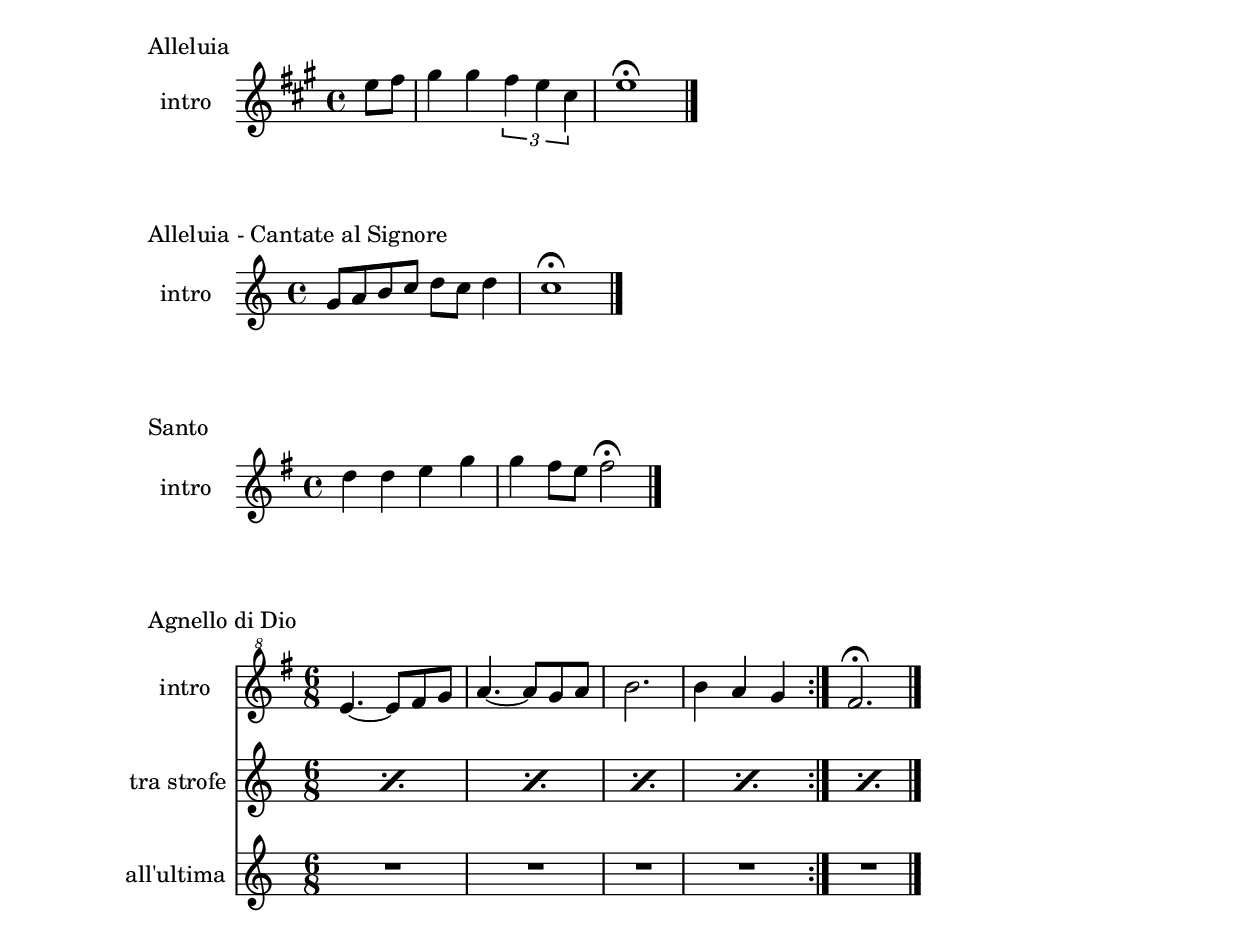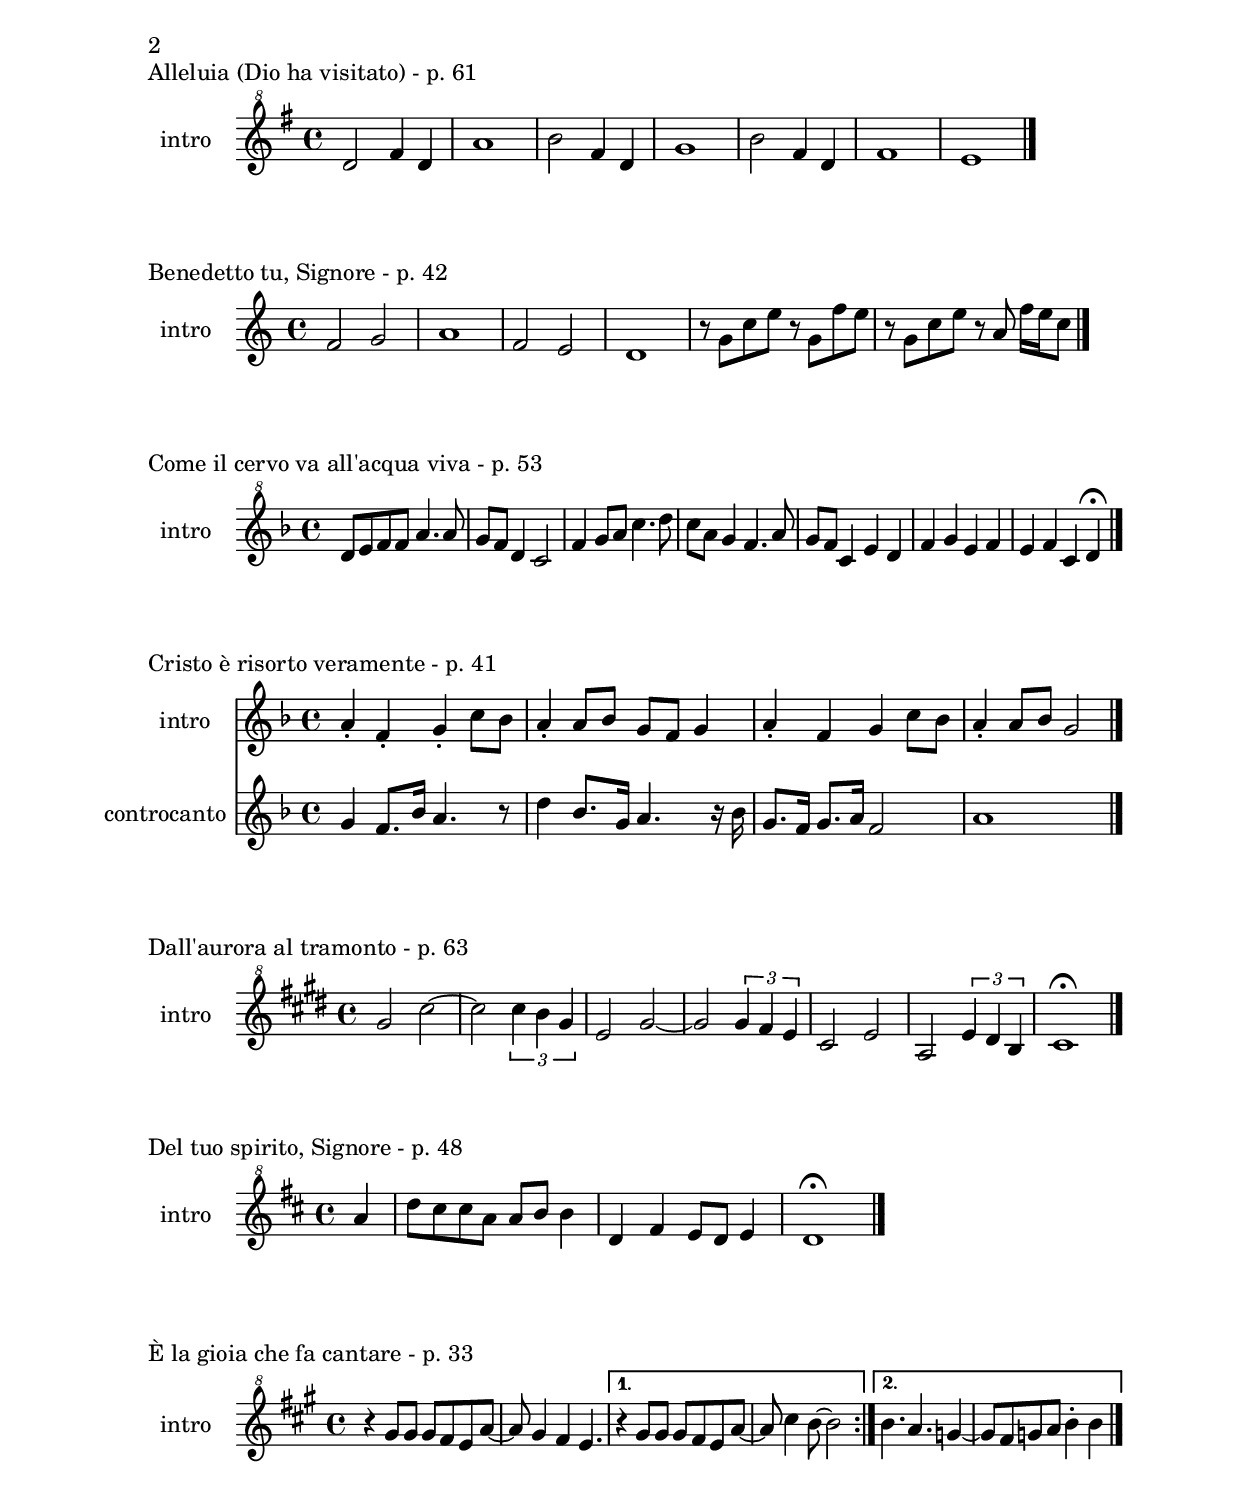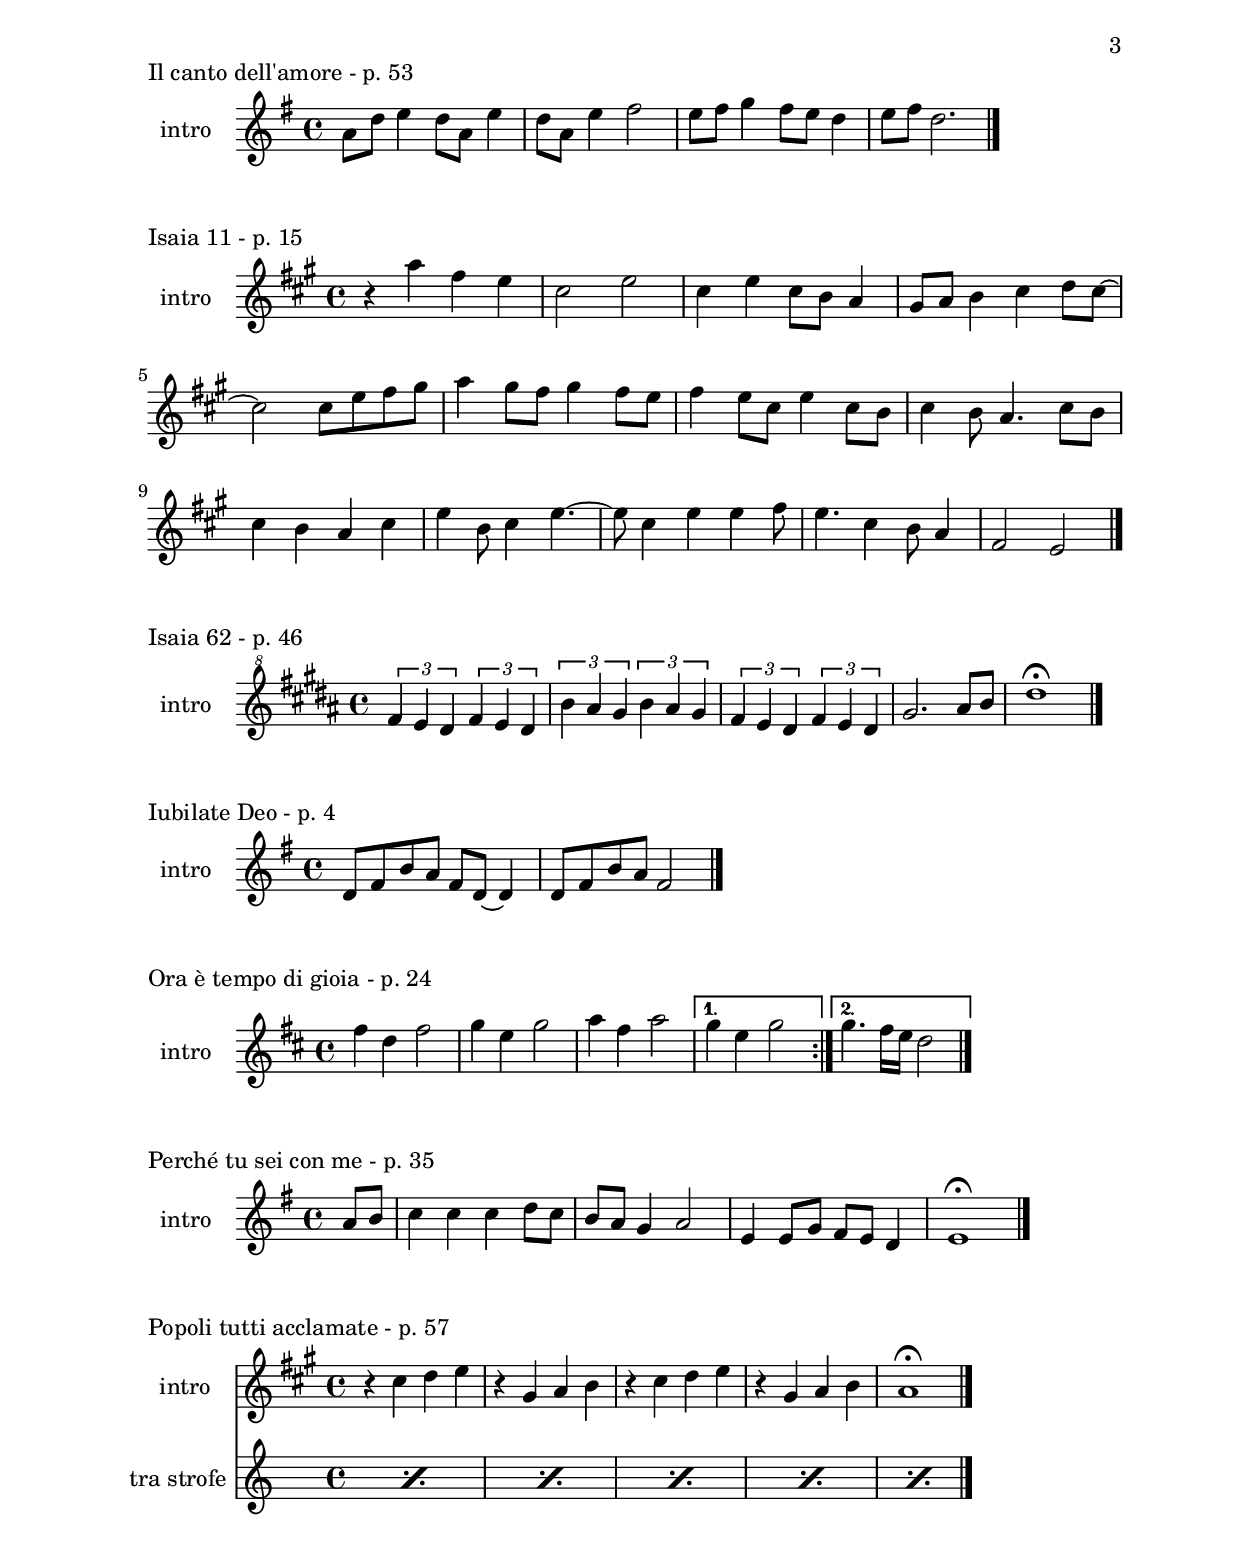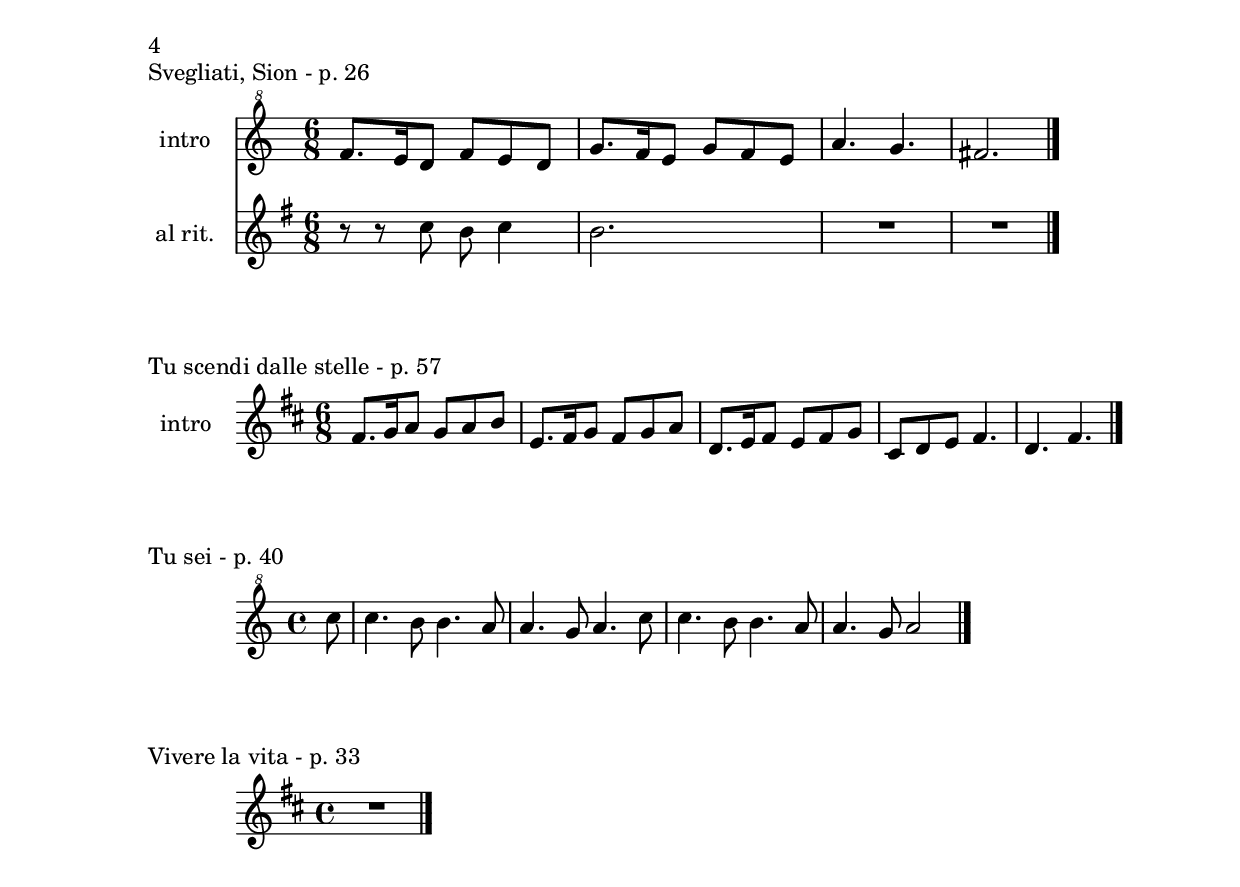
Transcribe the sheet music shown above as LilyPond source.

\version "2.22.1"

\paper {
    top-margin = 25
    left-margin = 25
    right-margin = 20
    bottom-margin = 20
}

makePercent =
    #(define-music-function (note) (ly:music?)
    "Make a percent repeat the same length as NOTE."
    (make-music 'PercentEvent 'length (ly:music-length note)))

\book {
    \header{
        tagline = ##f
    }

    \bookpart {
        \score {
            \header {
                piece = "Alleluia"
            }
            \new Staff
            \relative c'' {
                \set Staff.instrumentName = #"intro "
                \clef treble
                \key a \major
                \time 4/4
                \partial 4 e8 fis |
                gis4 gis \tuplet 3/2 { fis e cis } |
                e1 \fermata \bar "|."
            }
        }

        \score {
            \header {
                piece = "Alleluia - Cantate al Signore"
            }
            \new Staff
            \relative c'' {
                \set Staff.instrumentName = #"intro "
                \clef treble
                \key c \major
                \time 4/4
                g8 a b c d c d4 |
                c1 \fermata \bar "|."
            }
        }

        \score {
            \header {
                piece = "Santo"
            }
            \new Staff
            \relative c'' {
                \set Staff.instrumentName = #"intro "
                \clef treble
                \key g \major
                \time 4/4
                d4 d e g |
                g fis8 e fis2 \fermata \bar"|."
            }
        }

        \score {
            \header {
                piece = "Agnello di Dio"
            }
            <<
                \new Staff
                \relative c'' {
                    \set Staff.instrumentName = #"intro "
                    \clef "treble^8"
                    \key g \major
                    \time 6/8
                    \repeat volta 2 {
                        e4.~ e8 fis g | a4.~ a8 g a |
                        b2. | b4 a g
                    }
                    fis2. \fermata \bar"|."
                }
                \new Staff
                \relative c {
                    \set Staff.instrumentName = #"tra strofe "
                    \repeat percent 5 { \makePercent s2. }
                }
                \new Staff
                \relative c {
                    \set Staff.instrumentName = #"all'ultima "
                    R2. R R R R
                }
            >>
        }
    }

    \bookpart {
        \score {
            \header {
                piece = "Alleluia (Dio ha visitato) - p. 61"
            }
            \new Staff
            \relative c'' {
                \set Staff.instrumentName = #"intro "
                \clef "treble^8"
                \key g \major
                \time 4/4
                d2 fis4 d | a'1 |
                b2 fis4 d | g1 |
                b2 fis4 d | fis1 | e \bar "|."
            }
        }

        \score {
            \header {
                piece = "Benedetto tu, Signore - p. 42"
            }
            \new Staff
            \relative c' {
                \set Staff.instrumentName = #"intro "
                \clef treble
                \key c \major
                \time 4/4
                f2 g | a1 |
                f2 e | d1 |
                r8 g c e r g, f' e | r g, c e r a, f'16 e c8 \bar "|."
            }
        }

        \score {
            \header {
                piece = "Come il cervo va all'acqua viva - p. 53"
            }
            \new Staff
            \relative c'' {
                \set Staff.instrumentName = #"intro "
                \clef "treble^8"
                \key f \major
                \time 4/4
                d8 e f f a4. a8 | g f d4 c2 |
                f4 g8 a c4. d8 | c a g4 f4. a8 |
                g f c4 e d | f g e f |
                e f c d \fermata \bar"|."
            }
        }

        \score {
            \header {
                piece = "Cristo è risorto veramente - p. 41"
            }
            << 
                \new Staff
                \relative c'' {
                    \set Staff.instrumentName = #"intro "
                    \clef treble
                    \key f \major
                    \time 4/4
                    a4-. f-. g-. c8 bes | a4-. a8 bes g f g4 |
                    a-. f g c8 bes | a4-. a8 bes g2 \bar"|."
                }
                \new Staff
                \relative c'' {
                    \set Staff.instrumentName = #"controcanto "
                    \clef treble
                    \key f \major
                    \time 4/4
                    g4 f8. bes16 a4. r8 | d4 bes8. g16 a4. r16 bes |
                    g8. f16 g8. a16 f2 | a1 \bar"|."
                }
            >>
        }

        \score {
            \header {
                piece = "Dall'aurora al tramonto - p. 63"
            }
            \new Staff
            \relative c''' {
                \set Staff.instrumentName = #"intro "
                \clef "treble^8"
                \key e \major
                \time 4/4
                gis2 cis~ | cis \tuplet 3/2 {cis4 b gis} |
                e2 gis~ | gis \tuplet 3/2 {gis4 fis e} |
                cis2 e | a, \tuplet 3/2 {e'4 dis b} |
                cis1 \fermata \bar "|."
            }
        }

        \score {
            \header {
                piece = "Del tuo spirito, Signore - p. 48"
            }
            \new Staff
            \relative c''' {
                \set Staff.instrumentName = #"intro "
                \clef "treble^8"
                \key d \major
                \time 4/4
                \partial 4 a4 | d8 cis cis a a b b4 |
                d, fis e8 d e4 | d1 \fermata \bar"|."
            }
        }

        \score {
            \header {
                piece = "È la gioia che fa cantare - p. 33"
            }
            \new Staff
            \relative c''' {
                \set Staff.instrumentName = #"intro "
                \clef "treble^8"
                \key a \major
                \time 4/4
                \repeat volta 2 {
                    r4 gis8 gis gis fis e a~ | a gis4 fis e4. |
                }
                \alternative {
                    { r4 gis8 gis gis fis e a~ | a cis4 b8~ b2 | }
                    { b4. a g4~ | g8 fis g a b4-. b \bar "|."}
                }
            }
        }
    }

    \bookpart {
        \score {
            \header {
                piece = "Il canto dell'amore - p. 53"
            }
            \new Staff
            \relative c'' {
                \set Staff.instrumentName = #"intro "
                \clef treble
                \key g \major
                \time 4/4
                a8 d e4 d8 a e'4 | d8 a e'4 fis2 |
                e8 fis g4 fis8 e d4 | e8 fis d2. \bar"|."
            }
        }

        \score {
            \header {
                piece = "Isaia 11 - p. 15"
            }
            \new Staff
            \relative c''' {
                \set Staff.instrumentName = #"intro "
                \clef treble
                \key a \major
                \time 4/4
                r4 a fis e | cis2 e |
                cis4 e cis8 b a4 | gis8 a b4 cis d8 cis~ | \break
                cis2 cis8 e fis gis | a4 gis8 fis gis4 fis8 e |
                fis4 e8 cis e4 cis8 b | cis4 b8 a4. cis8 b | \break
                cis4 b a cis | e b8 cis4 e4.~ |
                e8 cis4 e e fis8 | e4. cis4 b8 a4 |
                fis2 e \bar "|."
            }
        }

        \score {
            \header {
                piece = "Isaia 62 - p. 46"
            }
            \new Staff
            \relative c'' {
                \set Staff.instrumentName = #"intro "
                \clef "treble^8"
                \key b \major
                \time 4/4
                \tuplet 3/2 { fis4 e dis } \tuplet 3/2 { fis e dis } |
                \tuplet 3/2 { b' ais gis } \tuplet 3/2 { b ais gis } |
                \tuplet 3/2 { fis e dis } \tuplet 3/2 { fis e dis } |
                gis2. ais8 b | dis1 \fermata \bar"|." 
            }
        }

        \score {
            \header {
                piece = "Iubilate Deo - p. 4"
            }
            \new Staff
            \relative c' {
                \set Staff.instrumentName = #"intro "
                \clef treble
                \key g \major
                \time 4/4
                d8 fis b a fis d~ d4 | d8 fis b a fis2 \bar"|."
            }
        }

        \score {
            \header {
                piece = "Ora è tempo di gioia - p. 24"
            }
            \new Staff
            \relative c'' {
                \set Staff.instrumentName = #"intro "
                \clef treble
                \key d \major
                \time 4/4
                \repeat volta 2 {
                    fis4 d fis2 | g4 e g2 |
                    a4 fis a2 |
                }
                \alternative {
                    { g4 e g2 | }
                    { g4. fis16 e d2 \bar "|."}
                }
            }
        }

        \score {
            \header {
                piece = "Perché tu sei con me - p. 35"
            }
            \new Staff
            \relative c'' {
                \set Staff.instrumentName = #"intro "
                \clef treble
                \key g \major
                \time 4/4
                \partial 4 a8 b | c4 c c d8 c |
                b a g4 a2 | e4 e8 g fis e d4 |
                e1 \fermata \bar"|."
            }
        }

        \score {
            \header {
                piece = "Popoli tutti acclamate - p. 57"
            }
            <<
                \new Staff
                \relative c'' {
                    \set Staff.instrumentName = #"intro "
                    \clef treble
                    \key a \major
                    \time 4/4
                    r4 cis d e | r gis, a b |
                    r cis d e | r gis, a b |
                    a1 \fermata \bar "|."
                }
                \new Staff
                \relative c {
                    \set Staff.instrumentName = #"tra strofe "
                    \repeat percent 5 { \makePercent s1 }
                }
            >>
        }
    }

    \bookpart {
        \score {
            \header {
                piece = "Svegliati, Sion - p. 26"
            }
            <<
                \new Staff
                \relative c'' {
                    \set Staff.instrumentName = #"intro "
                    \clef "treble^8"
                    \key c \major
                    \time 6/8
                    f8. e16 d8 f e d | g8. f16 e8 g f e |
                    a4. g | fis2. \bar"|."
                }
                \new Staff
                \relative c'' {
                    \set Staff.instrumentName = #"al rit. "
                    \clef treble
                    \key g \major
                    \time 6/8
                    r8 r c b c4 | b2. | R2. | R |
                }
            >>
        }

        \score {
            \header {
                piece = "Tu scendi dalle stelle - p. 57"
            }
            \new Staff
            \relative c' {
                    \set Staff.instrumentName = #"intro "
                \clef treble
                \key d \major
                \time 6/8
                fis8. g16 a8 g a b |
                e,8. fis16 g8 fis g a |
                d,8. e16 fis8 e fis g |
                cis, d e fis4. |
                d fis \bar "|."
            }
        }

        \score {
            \header {
                piece = "Tu sei - p. 40"
            }
            \new Staff
            \relative c''' {
                \clef "treble^8"
                \key c \major
                \time 4/4
                \partial 8 c8 |
                c4. b8 b4. a8 | a4. g8 a4. c8 |
                c4. b8 b4. a8 | a4. g8 a2 \bar "|."
            }
        }

        \score {
            \header {
                piece = "Vivere la vita - p. 33"
            }
            \new Staff
            \relative c {
                \clef treble
                \key d \major
                \time 4/4
                R1 \bar"|."
            }
        }
    }
}